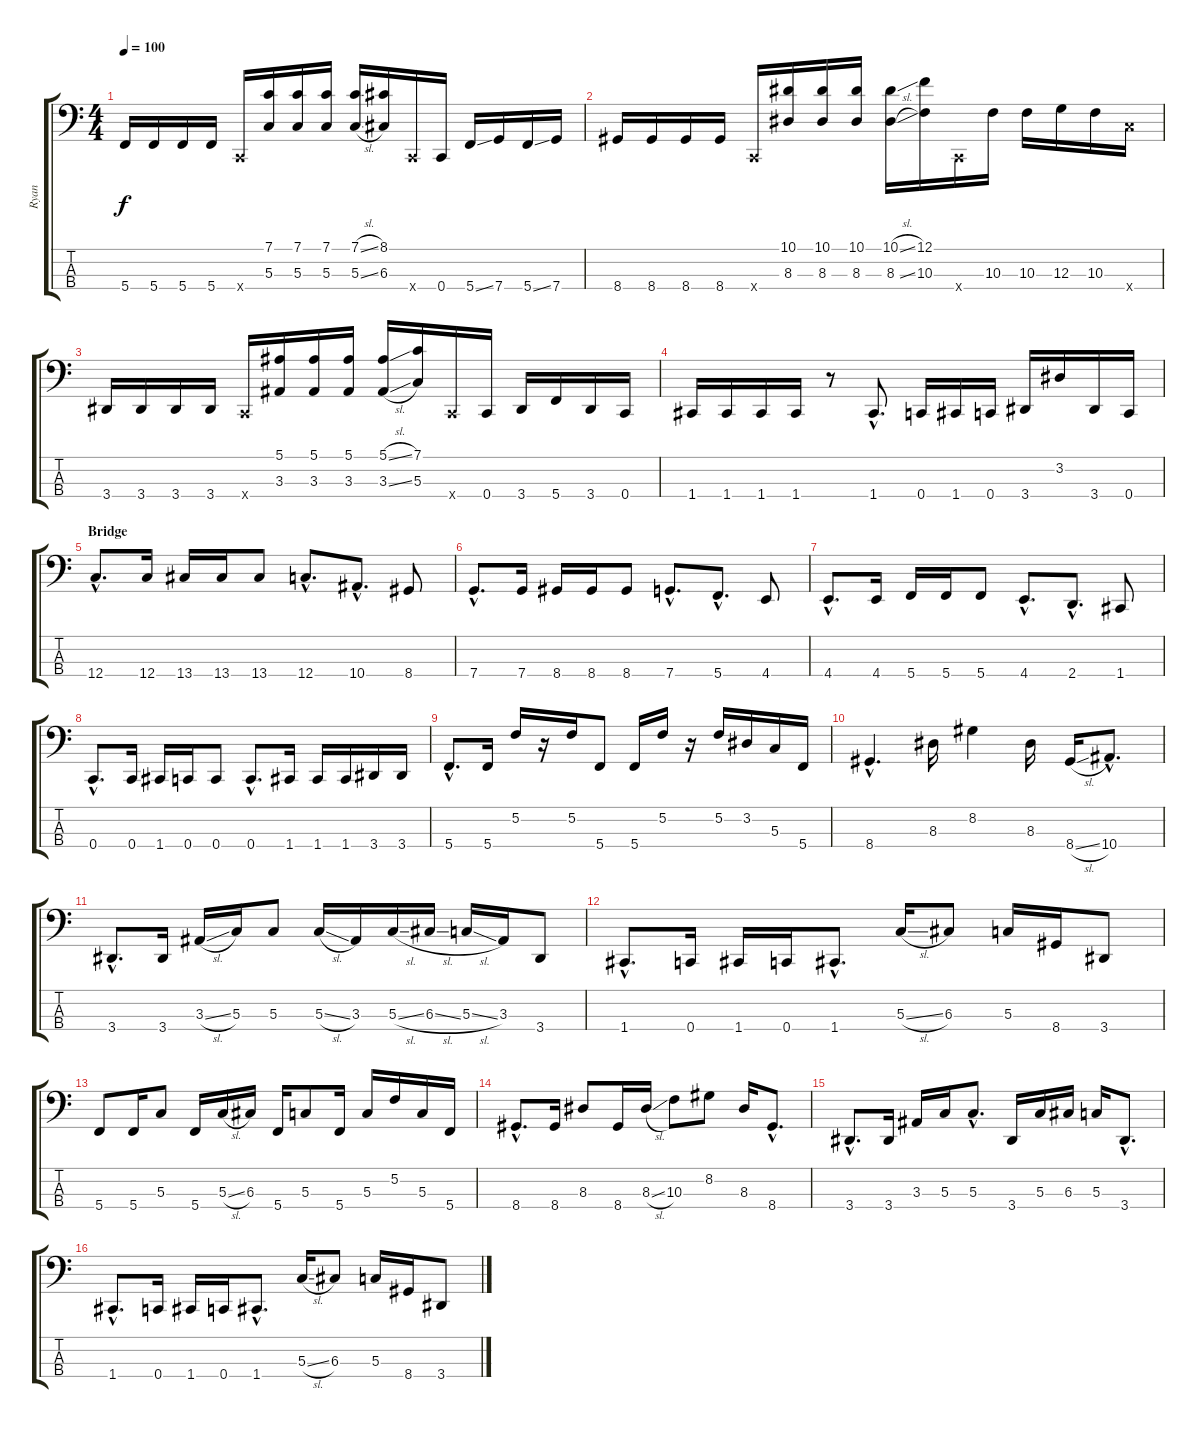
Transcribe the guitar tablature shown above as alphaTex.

\track ("Ryan" "Ryan") {instrument electricbassfinger}
\staff {score tabs}
\tuning (F2 C2 G1 C1) {hide}
\ts (4 4)
\tempo 100
\clef f4
\ks c
5.4.16{dy f instrument slapbass1} 5.4.16 5.4.16 5.4.16 0.4{x}.16 (7.1 5.3).16 (7.1 5.3).16 (7.1 5.3).16 (7.1{sl} 5.3{sl}).16 (8.1 6.3).16 0.4{x}.16 0.4.16 5.4{ss}.16 7.4.16 5.4{ss}.16 7.4.16 |
8.4.16{instrument slapbass1} 8.4.16 8.4.16 8.4.16 0.4{x}.16 (10.1 8.3).16 (10.1 8.3).16 (10.1 8.3).16 (10.1{sl} 8.3{sl}).16 (12.1 10.3).16 0.4{x}.16 10.3.16 10.3.16 12.3.16 10.3.16 12.4{x}.16 |
3.4.16{instrument slapbass1} 3.4.16 3.4.16 3.4.16 0.4{x}.16 (5.1 3.3).16 (5.1 3.3).16 (5.1 3.3).16 (5.1{sl} 3.3{sl}).16 (7.1 5.3).16 0.4{x}.16 0.4.16 3.4.16 5.4.16 3.4.16 0.4.16 |
1.4.16{instrument electricbassfinger} 1.4.16 1.4.16 1.4.16 r.8 1.4{hac}.8{d} 0.4.16 1.4.16 0.4.16 3.4.16 3.2.16 3.4.16 0.4.16 |
\section ("" "Bridge")
12.4{hac}.8{d} 12.4.16 13.4.16 13.4.16 13.4.8 12.4{hac}.8{d} 10.4{hac}.8{d} 8.4.8 |
7.4{hac}.8{d} 7.4.16 8.4.16 8.4.16 8.4.8 7.4{hac}.8{d} 5.4{hac}.8{d} 4.4.8 |
4.4{hac}.8{d} 4.4.16 5.4.16 5.4.16 5.4.8 4.4{hac}.8{d} 2.4{hac}.8{d} 1.4.8 |
0.4{hac}.8{d} 0.4.16 1.4.16 0.4.16 0.4.8 0.4{hac}.8{d} 1.4.16 1.4.16 1.4.16 3.4.16 3.4.16 |
5.4{hac}.8{d} 5.4.16 5.2.16 r.16 5.2.16 5.4.8 5.4.16 5.2.16 r.16 5.2.16 3.2.16 5.3.16 5.4.16 |
8.4{hac}.4{d} 8.3.16 8.2.4 8.3.16 8.4{sl}.16 10.4{hac}.8{d} |
3.4{hac}.8{d} 3.4.16 3.3{sl}.16 5.3.16 5.3.8 5.3{sl}.16 3.3.16 5.3{sl}.16 6.3{sl}.16 5.3{sl}.16 3.3.16 3.4.8 |
1.4{hac}.8{d} 0.4.16 1.4.16 0.4.16 1.4{hac}.8{d} 5.3{sl}.16 6.3.8 5.3.16 8.4.16 3.4.8 |
5.4.8 5.4.16 5.3.8 5.4.16 5.3{sl}.16 6.3.16 5.4.16 5.3.8 5.4.16 5.3.16 5.2.16 5.3.16 5.4.16 |
8.4{hac}.8{d} 8.4.16 8.3.8 8.4.16 8.3{sl}.16 10.3.8 8.2.8 8.3.16 8.4{hac}.8{d} |
3.4{hac}.8{d} 3.4.16 3.3.16 5.3.16 5.3{hac}.8{d} 3.4.16 5.3.16 6.3.16 5.3.16 3.4{hac}.8{d} |
1.4{hac}.8{d} 0.4.16 1.4.16 0.4.16 1.4{hac}.8{d} 5.3{sl}.16 6.3.8 5.3.16 8.4.16 3.4.8
